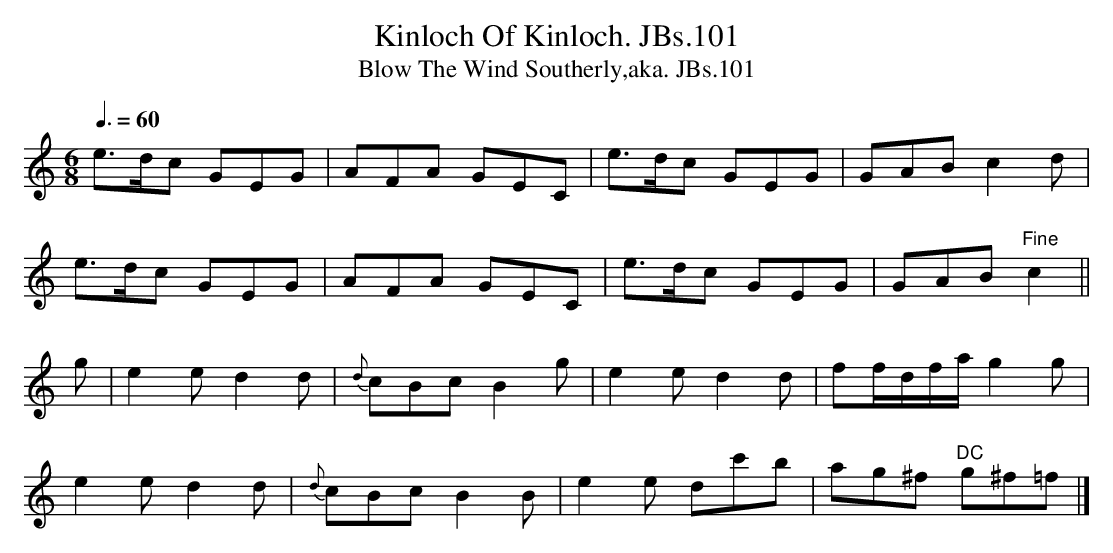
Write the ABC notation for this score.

X:1
T:Kinloch Of Kinloch. JBs.101
T:Blow The Wind Southerly,aka. JBs.101
L:1/8
M:6/8
Q:3/8=60
K:C
e>dc GEG|AFA GEC|e>dc GEG|GAB c2d|!
e>dc GEG|AFA GEC|e>dc GEG|GAB"Fine" c2||!
g|e2e d2d|{d}cBc B2g|e2e d2d|ff/d/f/a/  g2g|!
e2e d2d|{d}cBc B2B|e2e dc'b|ag^f "DC"g^f=f|]
